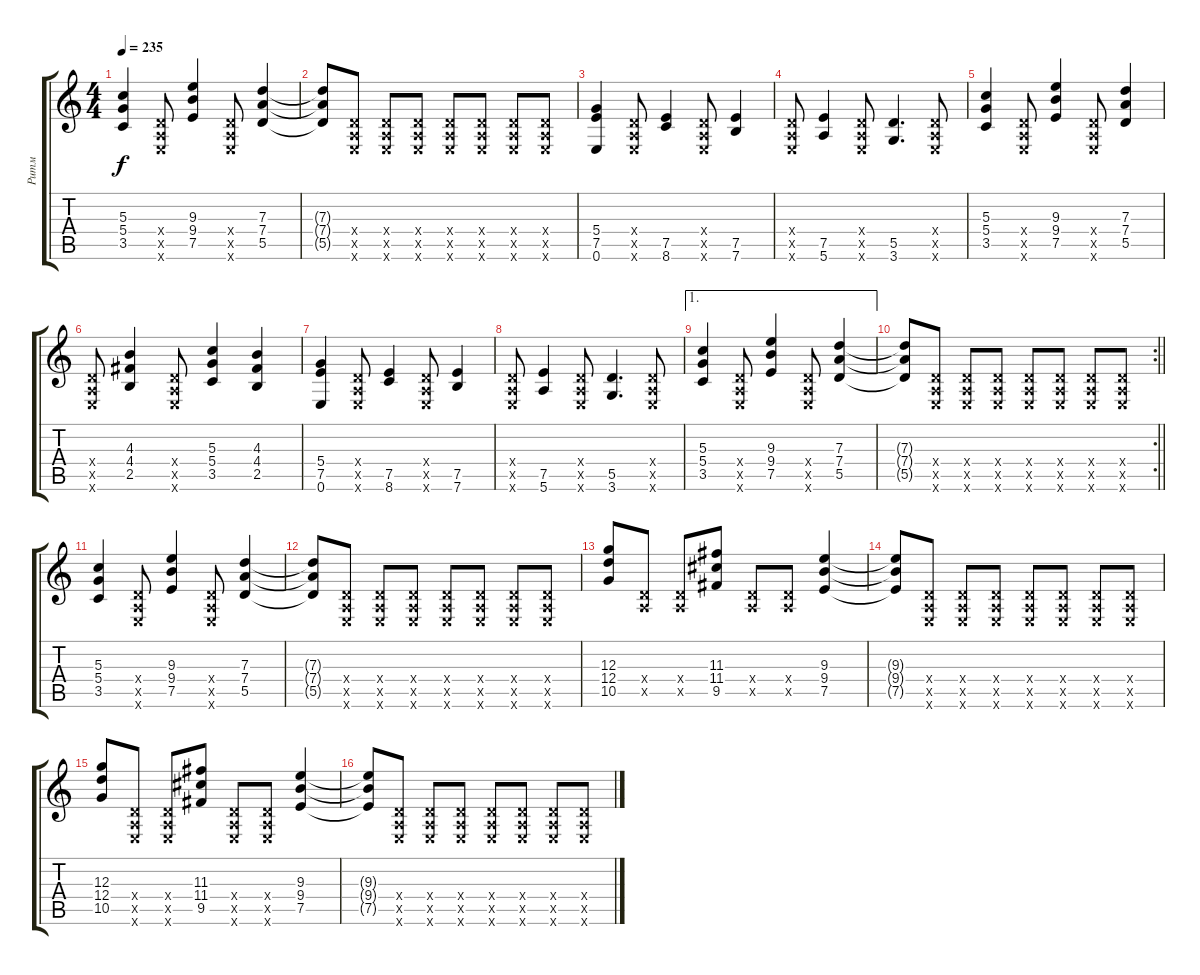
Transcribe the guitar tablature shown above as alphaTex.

\track ("Ритм" "Ритм") {instrument distortionguitar}
\staff {score tabs}
\tuning (E4 B3 G3 D3 A2 E2) {hide}
\ts (4 4)
\tempo 235
\clef g2
\ks c
(5.3 5.4 3.5).4{dy f} (0.4{x} 0.5{x} 0.6{x}).8 (9.3 9.4 7.5).4 (0.4{x} 0.5{x} 0.6{x}).8 (7.3 7.4 5.5).4 |
(7.3{t} 7.4{t} 5.5{t}).8 (0.4{x} 0.5{x} 0.6{x}).8 (0.4{x} 0.5{x} 0.6{x}).8 (0.4{x} 0.5{x} 0.6{x}).8 (0.4{x} 0.5{x} 0.6{x}).8 (0.4{x} 0.5{x} 0.6{x}).8 (0.4{x} 0.5{x} 0.6{x}).8 (0.4{x} 0.5{x} 0.6{x}).8 |
(5.4 7.5 0.6).4 (0.4{x} 0.5{x} 0.6{x}).8 (7.5 8.6).4 (0.4{x} 0.5{x} 0.6{x}).8 (7.5 7.6).4 |
(0.4{x} 0.5{x} 0.6{x}).8 (7.5 5.6).4 (0.4{x} 0.5{x} 0.6{x}).8 (5.5 3.6).4{d} (0.4{x} 0.5{x} 0.6{x}).8 |
(5.3 5.4 3.5).4 (0.4{x} 0.5{x} 0.6{x}).8 (9.3 9.4 7.5).4 (0.4{x} 0.5{x} 0.6{x}).8 (7.3 7.4 5.5).4 |
(0.4{x} 0.5{x} 0.6{x}).8 (4.3 4.4 2.5).4 (0.4{x} 0.5{x} 0.6{x}).8 (5.3 5.4 3.5).4 (4.3 4.4 2.5).4 |
(5.4 7.5 0.6).4 (0.4{x} 0.5{x} 0.6{x}).8 (7.5 8.6).4 (0.4{x} 0.5{x} 0.6{x}).8 (7.5 7.6).4 |
(0.4{x} 0.5{x} 0.6{x}).8 (7.5 5.6).4 (0.4{x} 0.5{x} 0.6{x}).8 (5.5 3.6).4{d} (0.4{x} 0.5{x} 0.6{x}).8 |
\ae 1
(5.3 5.4 3.5).4 (0.4{x} 0.5{x} 0.6{x}).8 (9.3 9.4 7.5).4 (0.4{x} 0.5{x} 0.6{x}).8 (7.3 7.4 5.5).4 |
\rc 2
\barLineRight lightlight
(7.3{t} 7.4{t} 5.5{t}).8 (0.4{x} 0.5{x} 0.6{x}).8 (0.4{x} 0.5{x} 0.6{x}).8 (0.4{x} 0.5{x} 0.6{x}).8 (0.4{x} 0.5{x} 0.6{x}).8 (0.4{x} 0.5{x} 0.6{x}).8 (0.4{x} 0.5{x} 0.6{x}).8 (0.4{x} 0.5{x} 0.6{x}).8 |
(5.3 5.4 3.5).4 (0.4{x} 0.5{x} 0.6{x}).8 (9.3 9.4 7.5).4 (0.4{x} 0.5{x} 0.6{x}).8 (7.3 7.4 5.5).4 |
(7.3{t} 7.4{t} 5.5{t}).8 (0.4{x} 0.5{x} 0.6{x}).8 (0.4{x} 0.5{x} 0.6{x}).8 (0.4{x} 0.5{x} 0.6{x}).8 (0.4{x} 0.5{x} 0.6{x}).8 (0.4{x} 0.5{x} 0.6{x}).8 (0.4{x} 0.5{x} 0.6{x}).8 (0.4{x} 0.5{x} 0.6{x}).8 |
(12.3 12.4 10.5).8 (0.4{x} 0.5{x}).8 (0.4{x} 0.5{x}).8 (11.3 11.4 9.5).8 (0.4{x} 0.5{x}).8 (0.4{x} 0.5{x}).8 (9.3 9.4 7.5).4 |
(9.3{t} 9.4{t} 7.5{t}).8 (0.4{x} 0.5{x} 0.6{x}).8 (0.4{x} 0.5{x} 0.6{x}).8 (0.4{x} 0.5{x} 0.6{x}).8 (0.4{x} 0.5{x} 0.6{x}).8 (0.4{x} 0.5{x} 0.6{x}).8 (0.4{x} 0.5{x} 0.6{x}).8 (0.4{x} 0.5{x} 0.6{x}).8 |
(12.3 12.4 10.5).8 (0.4{x} 0.5{x} 0.6{x}).8 (0.4{x} 0.5{x} 0.6{x}).8 (11.3 11.4 9.5).8 (0.4{x} 0.5{x} 0.6{x}).8 (0.4{x} 0.5{x} 0.6{x}).8 (9.3 9.4 7.5).4 |
(9.3{t} 9.4{t} 7.5{t}).8 (0.4{x} 0.5{x} 0.6{x}).8 (0.4{x} 0.5{x} 0.6{x}).8 (0.4{x} 0.5{x} 0.6{x}).8 (0.4{x} 0.5{x} 0.6{x}).8 (0.4{x} 0.5{x} 0.6{x}).8 (0.4{x} 0.5{x} 0.6{x}).8 (0.4{x} 0.5{x} 0.6{x}).8
